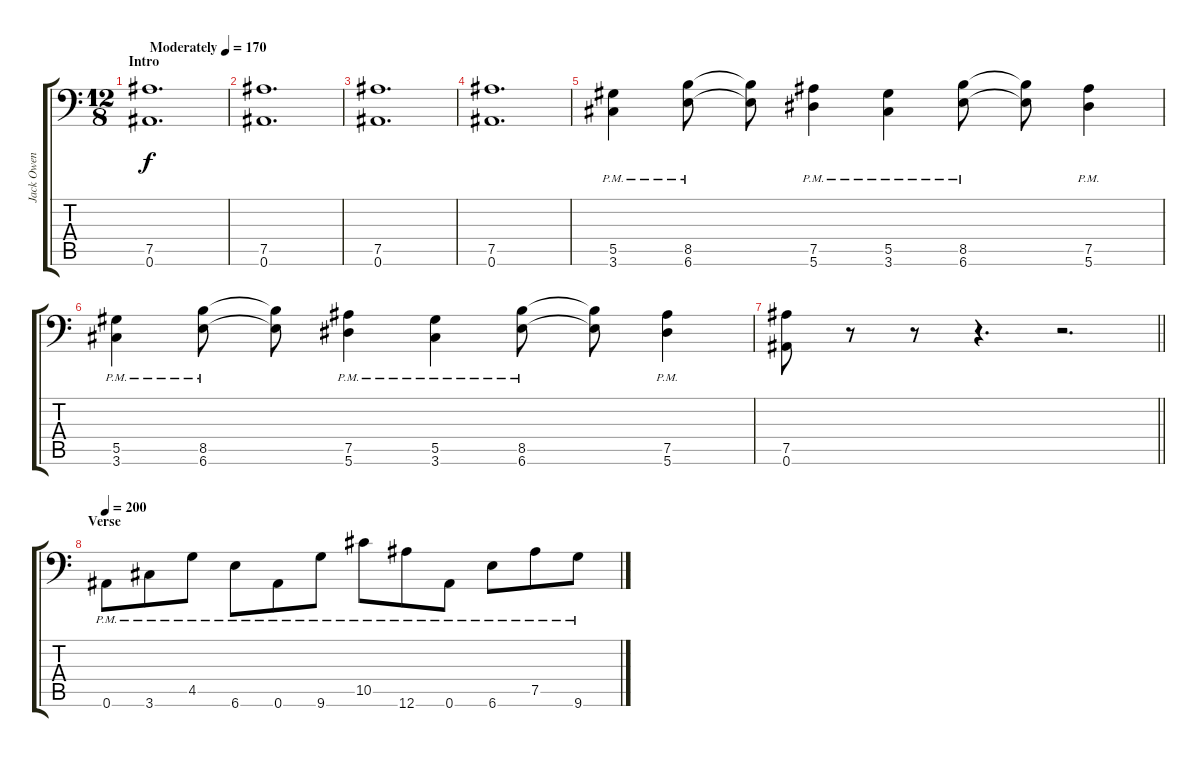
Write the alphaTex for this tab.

\track ("Jack Owen" "Jack Owen") {instrument distortionguitar}
\staff {score tabs}
\tuning (Bb3 F3 Db3 Ab2 Eb2 Bb1) {hide}
\ts (12 8)
\section ("" "Intro")
\tempo (170 "Moderately")
\clef f4
\ks c
(7.5 0.6).1{d dy f instrument distortionguitar} |
(7.5 0.6).1{d} |
(7.5 0.6).1{d} |
(7.5 0.6).1{d} |
(5.5{pm} 3.6{pm}).4 (8.5{pm} 6.6{pm}).8 (8.5{t} 6.6{t}).8 (7.5{pm} 5.6{pm}).4 (5.5{pm} 3.6{pm}).4 (8.5{pm} 6.6{pm}).8 (8.5{t} 6.6{t}).8 (7.5{pm} 5.6{pm}).4 |
(5.5{pm} 3.6{pm}).4 (8.5{pm} 6.6{pm}).8 (8.5{t} 6.6{t}).8 (7.5{pm} 5.6{pm}).4 (5.5{pm} 3.6{pm}).4 (8.5{pm} 6.6{pm}).8 (8.5{t} 6.6{t}).8 (7.5{pm} 5.6{pm}).4 |
\barLineRight lightlight
(7.5 0.6).8 r.8 r.8 r.4{d} r.2{d} |
\section ("" "Verse")
\tempo 200
0.6{pm}.8 3.6{pm}.8 4.5{pm}.8 6.6{pm}.8 0.6{pm}.8 9.6{pm}.8 10.5{pm}.8 12.6{pm}.8 0.6{pm}.8 6.6{pm}.8 7.5{pm}.8 9.6{pm}.8
